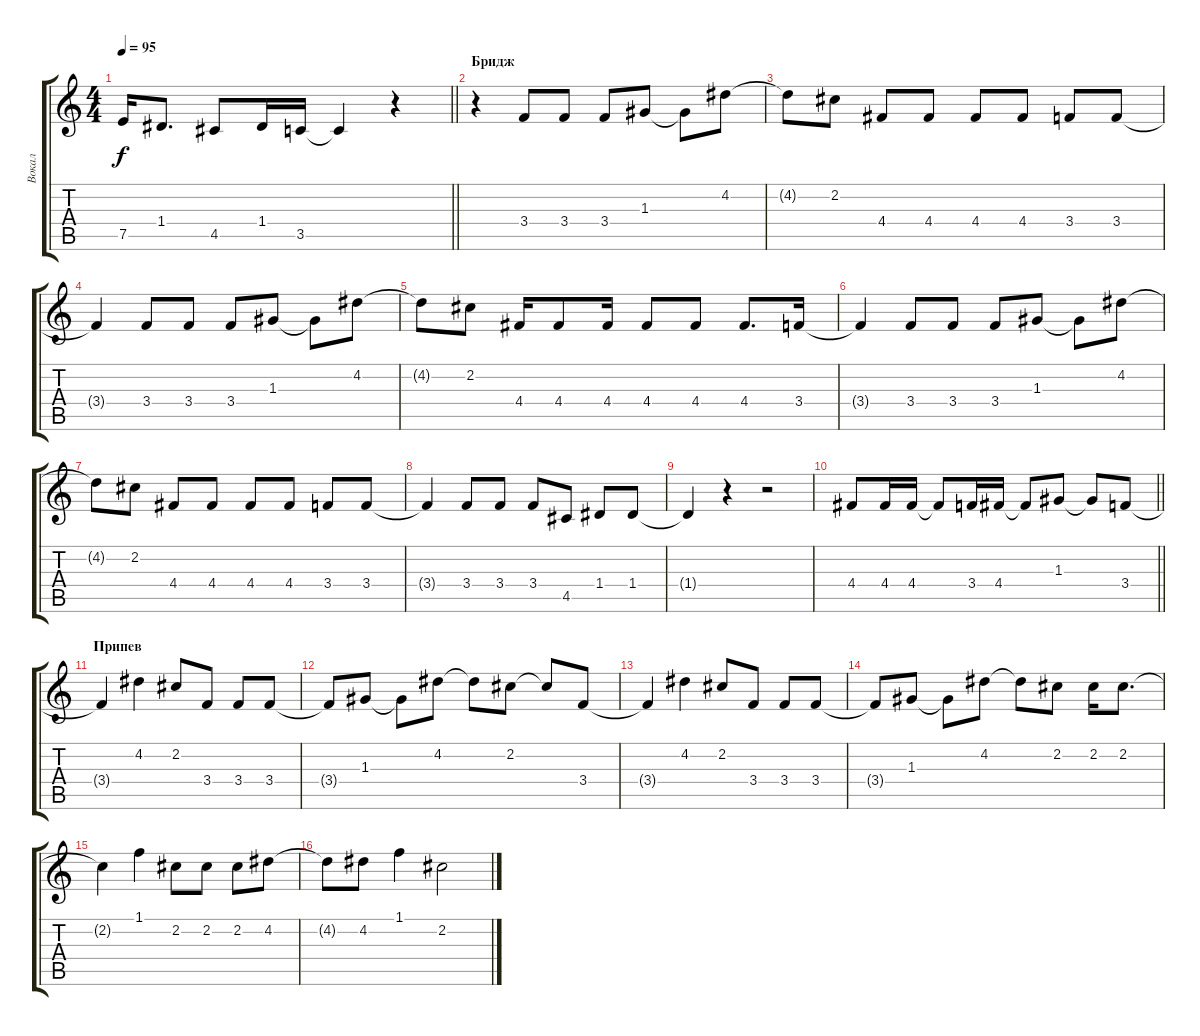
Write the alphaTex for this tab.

\track ("Вокал" "Вокал") {instrument acousticguitarsteel}
\staff {score tabs}
\tuning (E4 B3 G3 D3 A2 E2) {hide}
\ts (4 4)
\tempo 95
\clef g2
\barLineRight lightlight
\ks c
7.5.16{dy f} 1.4.8{d} 4.5.8 1.4.16 3.5.16 3.5{t}.4 r.4 |
\section ("" "Бридж")
r.4 3.4.8 3.4.8 3.4.8 1.3.8 1.3{t}.8 4.2.8 |
4.2{t}.8 2.2.8 4.4.8 4.4.8 4.4.8 4.4.8 3.4.8 3.4.8 |
3.4{t}.4 3.4.8 3.4.8 3.4.8 1.3.8 1.3{t}.8 4.2.8 |
4.2{t}.8 2.2.8 4.4.16 4.4.8 4.4.16 4.4.8 4.4.8 4.4.8{d} 3.4.16 |
3.4{t}.4 3.4.8 3.4.8 3.4.8 1.3.8 1.3{t}.8 4.2.8 |
4.2{t}.8 2.2.8 4.4.8 4.4.8 4.4.8 4.4.8 3.4.8 3.4.8 |
3.4{t}.4 3.4.8 3.4.8 3.4.8 4.5.8 1.4.8 1.4.8 |
1.4{t}.4 r.4 r.2 |
\barLineRight lightlight
4.4.8 4.4.16 4.4.16 4.4{t}.8 3.4.16 4.4.16 4.4{t}.8 1.3.8 1.3{t}.8 3.4.8 |
\section ("" "Припев")
3.4{t}.4 4.2.4 2.2.8 3.4.8 3.4.8 3.4.8 |
3.4{t}.8 1.3.8 1.3{t}.8 4.2.8 4.2{t}.8 2.2.8 2.2{t}.8 3.4.8 |
3.4{t}.4 4.2.4 2.2.8 3.4.8 3.4.8 3.4.8 |
3.4{t}.8 1.3.8 1.3{t}.8 4.2.8 4.2{t}.8 2.2.8 2.2.16 2.2.8{d} |
2.2{t}.4 1.1.4 2.2.8 2.2.8 2.2.8 4.2.8 |
4.2{t}.8 4.2.8 1.1.4 2.2.2
